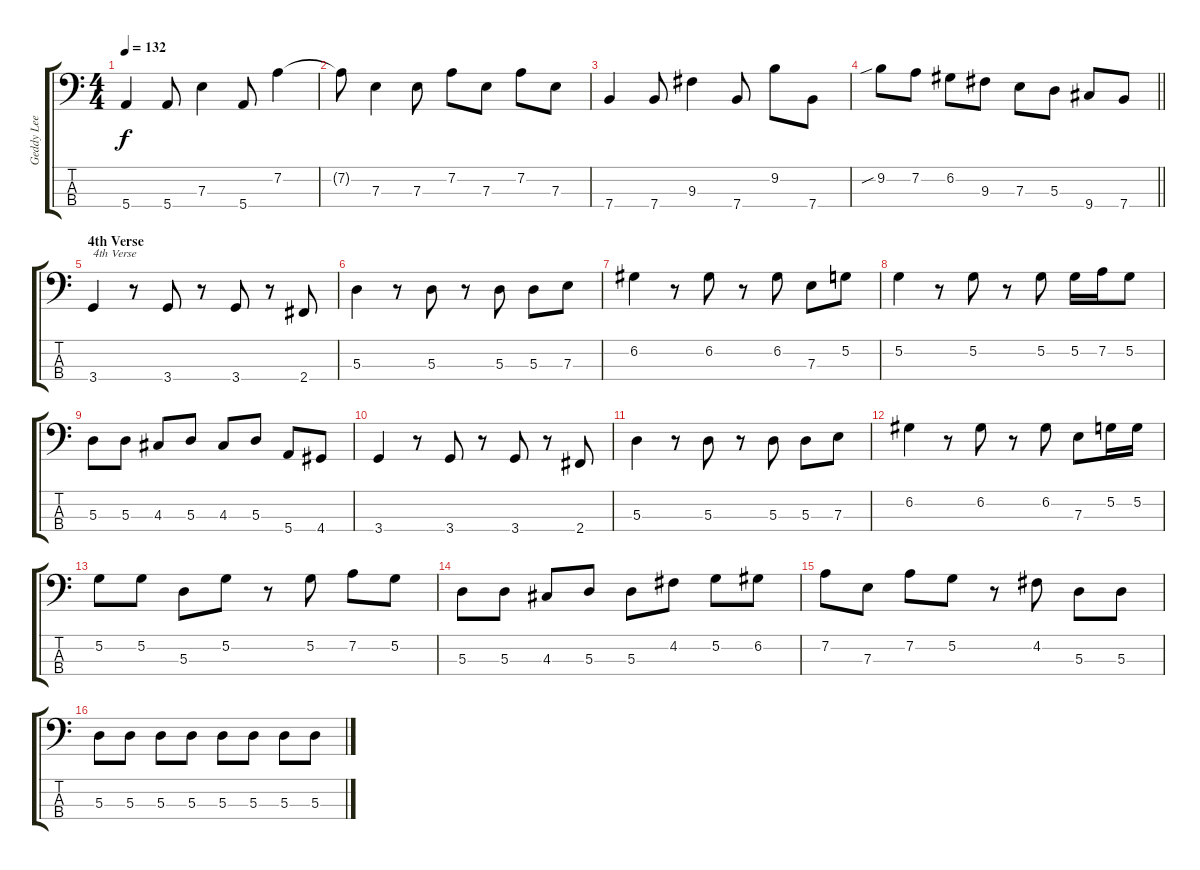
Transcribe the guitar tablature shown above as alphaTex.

\track ("Geddy Lee" "Geddy Lee") {instrument electricbasspick}
\staff {score tabs}
\tuning (G2 D2 A1 E1) {hide}
\ts (4 4)
\tempo 132
\clef f4
\ks c
5.4.4{dy f} 5.4.8 7.3.4 5.4.8 7.2.4 |
7.2{t}.8 7.3.4 7.3.8 7.2.8 7.3.8 7.2.8 7.3.8 |
7.4.4 7.4.8 9.3.4 7.4.8 9.2.8 7.4.8 |
\barLineRight lightlight
9.2{sib}.8 7.2.8 6.2.8 9.3.8 7.3.8 5.3.8 9.4.8 7.4.8 |
\section ("" "4th Verse")
3.4.4{txt "4th Verse"} r.8 3.4.8 r.8 3.4.8 r.8 2.4.8 |
5.3.4 r.8 5.3.8 r.8 5.3.8 5.3.8 7.3.8 |
6.2.4 r.8 6.2.8 r.8 6.2.8 7.3.8 5.2.8 |
5.2.4 r.8 5.2.8 r.8 5.2.8 5.2.16 7.2.16 5.2.8 |
5.3.8 5.3.8 4.3.8 5.3.8 4.3.8 5.3.8 5.4.8 4.4.8 |
3.4.4 r.8 3.4.8 r.8 3.4.8 r.8 2.4.8 |
5.3.4 r.8 5.3.8 r.8 5.3.8 5.3.8 7.3.8 |
6.2.4 r.8 6.2.8 r.8 6.2.8 7.3.8 5.2.16 5.2.16 |
5.2.8 5.2.8 5.3.8 5.2.8 r.8 5.2.8 7.2.8 5.2.8 |
5.3.8 5.3.8 4.3.8 5.3.8 5.3.8 4.2.8 5.2.8 6.2.8 |
7.2.8 7.3.8 7.2.8 5.2.8 r.8 4.2.8 5.3.8 5.3.8 |
5.3.8 5.3.8 5.3.8 5.3.8 5.3.8 5.3.8 5.3.8 5.3.8
